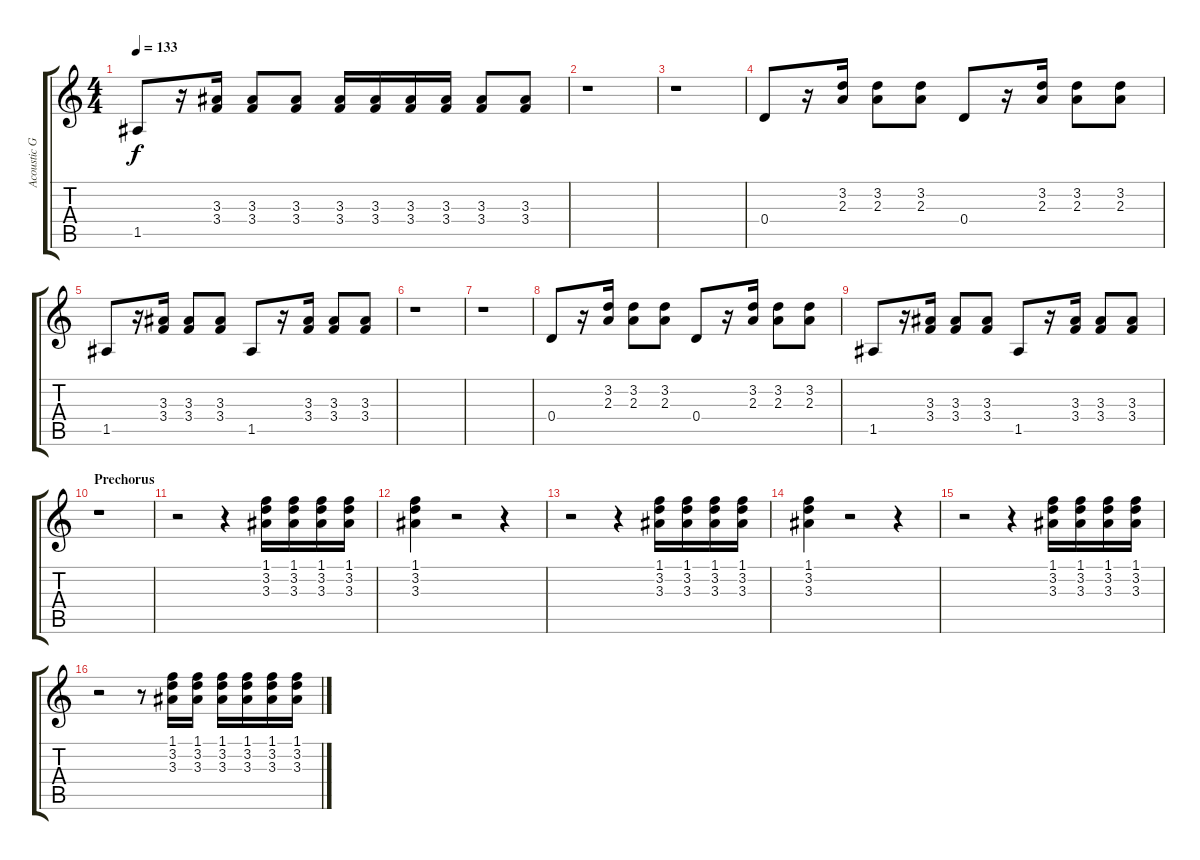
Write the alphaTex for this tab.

\track ("Acoustic Guitar" "Acoustic G") {instrument acousticguitarnylon}
\staff {score tabs}
\tuning (E4 B3 G3 D3 A2 E2) {hide}
\ts (4 4)
\tempo 133
\clef g2
\ks c
1.5.8{dy f} r.16 (3.3 3.4).16 (3.3 3.4).8 (3.3 3.4).8 (3.3 3.4).16 (3.3 3.4).16 (3.3 3.4).16 (3.3 3.4).16 (3.3 3.4).8 (3.3 3.4).8 |
r.1 |
r.1 |
0.4.8 r.16 (3.2 2.3).16 (3.2 2.3).8 (3.2 2.3).8 0.4.8 r.16 (3.2 2.3).16 (3.2 2.3).8 (3.2 2.3).8 |
1.5.8 r.16 (3.3 3.4).16 (3.3 3.4).8 (3.3 3.4).8 1.5.8 r.16 (3.3 3.4).16 (3.3 3.4).8 (3.3 3.4).8 |
r.1 |
r.1 |
0.4.8 r.16 (3.2 2.3).16 (3.2 2.3).8 (3.2 2.3).8 0.4.8 r.16 (3.2 2.3).16 (3.2 2.3).8 (3.2 2.3).8 |
1.5.8 r.16 (3.3 3.4).16 (3.3 3.4).8 (3.3 3.4).8 1.5.8 r.16 (3.3 3.4).16 (3.3 3.4).8 (3.3 3.4).8 |
\section ("" "Prechorus")
r.1 |
r.2 r.4 (1.1 3.2 3.3).16 (1.1 3.2 3.3).16 (1.1 3.2 3.3).16 (1.1 3.2 3.3).16 |
(1.1 3.2 3.3).4 r.2 r.4 |
r.2 r.4 (1.1 3.2 3.3).16 (1.1 3.2 3.3).16 (1.1 3.2 3.3).16 (1.1 3.2 3.3).16 |
(1.1 3.2 3.3).4 r.2 r.4 |
r.2 r.4 (1.1 3.2 3.3).16 (1.1 3.2 3.3).16 (1.1 3.2 3.3).16 (1.1 3.2 3.3).16 |
r.2 r.8 (1.1 3.2 3.3).16 (1.1 3.2 3.3).16 (1.1 3.2 3.3).16 (1.1 3.2 3.3).16 (1.1 3.2 3.3).16 (1.1 3.2 3.3).16
